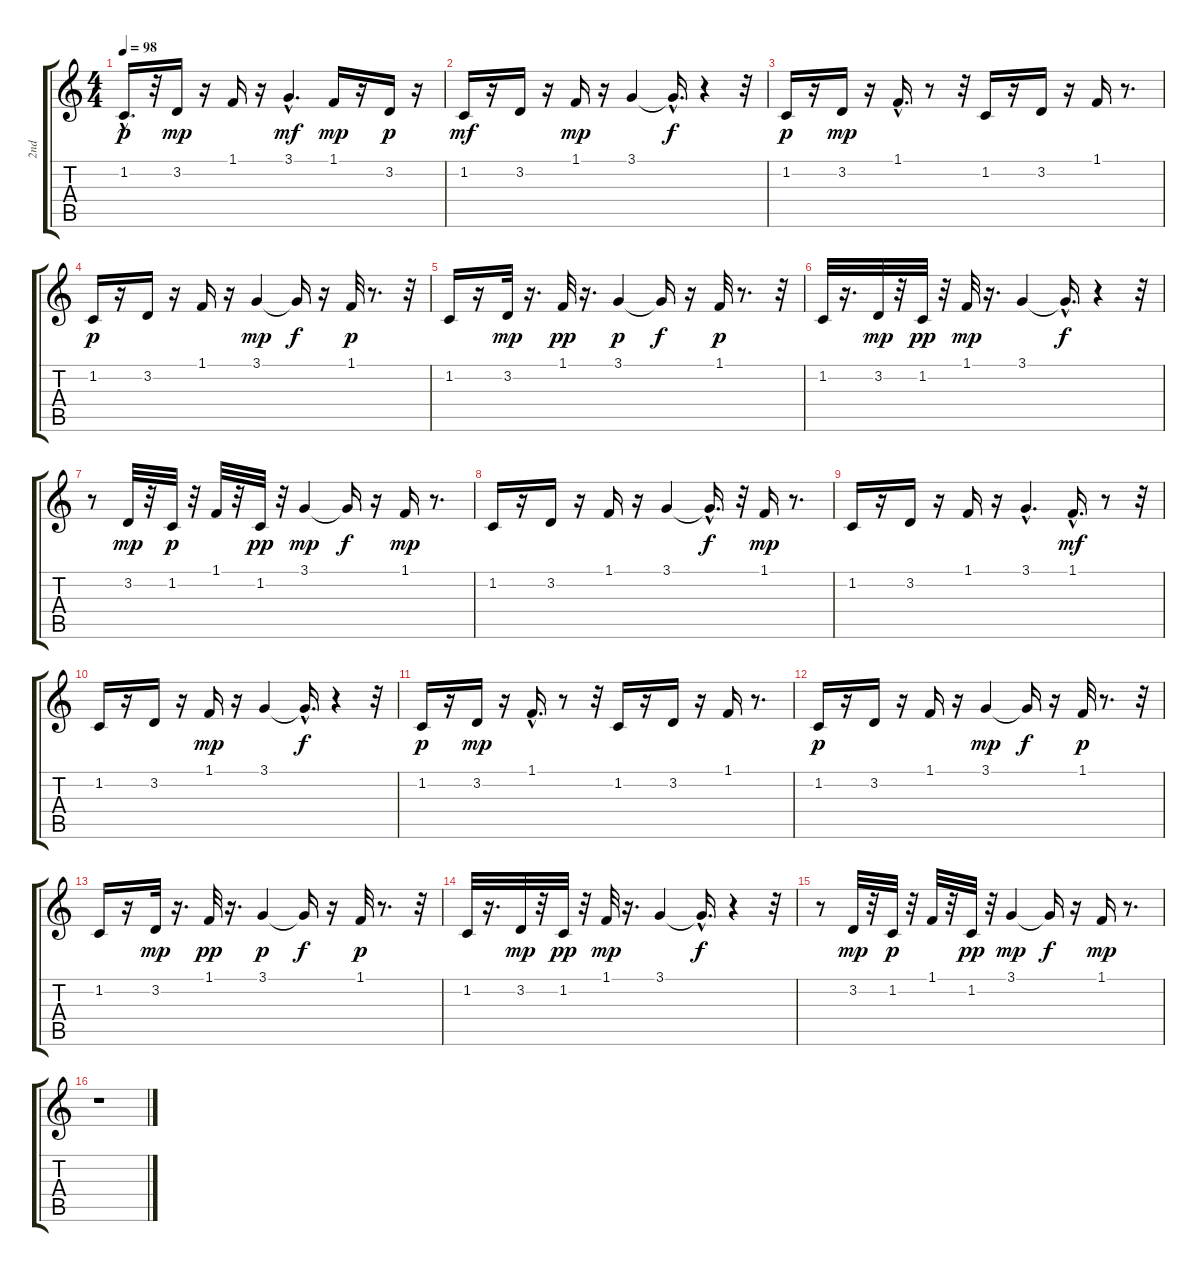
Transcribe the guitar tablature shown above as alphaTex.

\track ("2nd" "2nd") {instrument pad4choir}
\staff {score tabs}
\tuning (E4 B3 G3 D3 A2 E2) {hide}
\ts (4 4)
\tempo 98
\clef g2
\ks c
1.2{hac}.16{d dy p} r.32 3.2.16{dy mp} r.16 1.1.16 r.16 3.1{hac}.4{d dy mf} 1.1.16{dy mp} r.16 3.2.16{dy p} r.16 |
1.2.16{dy mf} r.16 3.2.16 r.16 1.1.16{dy mp} r.16 3.1.4 3.1{hac t}.16{d dy f} r.4 r.32 |
1.2.16{dy p} r.16 3.2.16{dy mp} r.16 1.1{hac}.16{d} r.8 r.32 1.2.16 r.16 3.2.16 r.16 1.1.16 r.8{d} |
1.2.16{dy p} r.16 3.2.16 r.16 1.1.16 r.16 3.1.4{dy mp} 3.1{t}.16{dy f} r.16 1.1.32{dy p} r.8{d} r.32 |
1.2.16 r.16 3.2.32{dy mp} r.16{d} 1.1.32{dy pp} r.16{d} 3.1.4{dy p} 3.1{t}.16{dy f} r.16 1.1.32{dy p} r.8{d} r.32 |
1.2.32 r.16{d} 3.2.32{dy mp} r.32 1.2.32{dy pp} r.32 1.1.32{dy mp} r.16{d} 3.1.4 3.1{hac t}.16{d dy f} r.4 r.32 |
r.8 3.2.32{dy mp} r.32 1.2.32{dy p} r.32 1.1.32 r.32 1.2.32{dy pp} r.32 3.1.4{dy mp} 3.1{t}.16{dy f} r.16 1.1.16{dy mp} r.8{d} |
1.2.16 r.16 3.2.16 r.16 1.1.16 r.16 3.1.4 3.1{hac t}.16{d dy f} r.32 1.1.16{dy mp} r.8{d} |
1.2.16 r.16 3.2.16 r.16 1.1.16 r.16 3.1{hac}.4{d} 1.1{hac}.16{d dy mf} r.8 r.32 |
1.2.16 r.16 3.2.16 r.16 1.1.16{dy mp} r.16 3.1.4 3.1{hac t}.16{d dy f} r.4 r.32 |
1.2.16{dy p} r.16 3.2.16{dy mp} r.16 1.1{hac}.16{d} r.8 r.32 1.2.16 r.16 3.2.16 r.16 1.1.16 r.8{d} |
1.2.16{dy p} r.16 3.2.16 r.16 1.1.16 r.16 3.1.4{dy mp} 3.1{t}.16{dy f} r.16 1.1.32{dy p} r.8{d} r.32 |
1.2.16 r.16 3.2.32{dy mp} r.16{d} 1.1.32{dy pp} r.16{d} 3.1.4{dy p} 3.1{t}.16{dy f} r.16 1.1.32{dy p} r.8{d} r.32 |
1.2.32 r.16{d} 3.2.32{dy mp} r.32 1.2.32{dy pp} r.32 1.1.32{dy mp} r.16{d} 3.1.4 3.1{hac t}.16{d dy f} r.4 r.32 |
r.8 3.2.32{dy mp} r.32 1.2.32{dy p} r.32 1.1.32 r.32 1.2.32{dy pp} r.32 3.1.4{dy mp} 3.1{t}.16{dy f} r.16 1.1.16{dy mp} r.8{d} |
r.1
